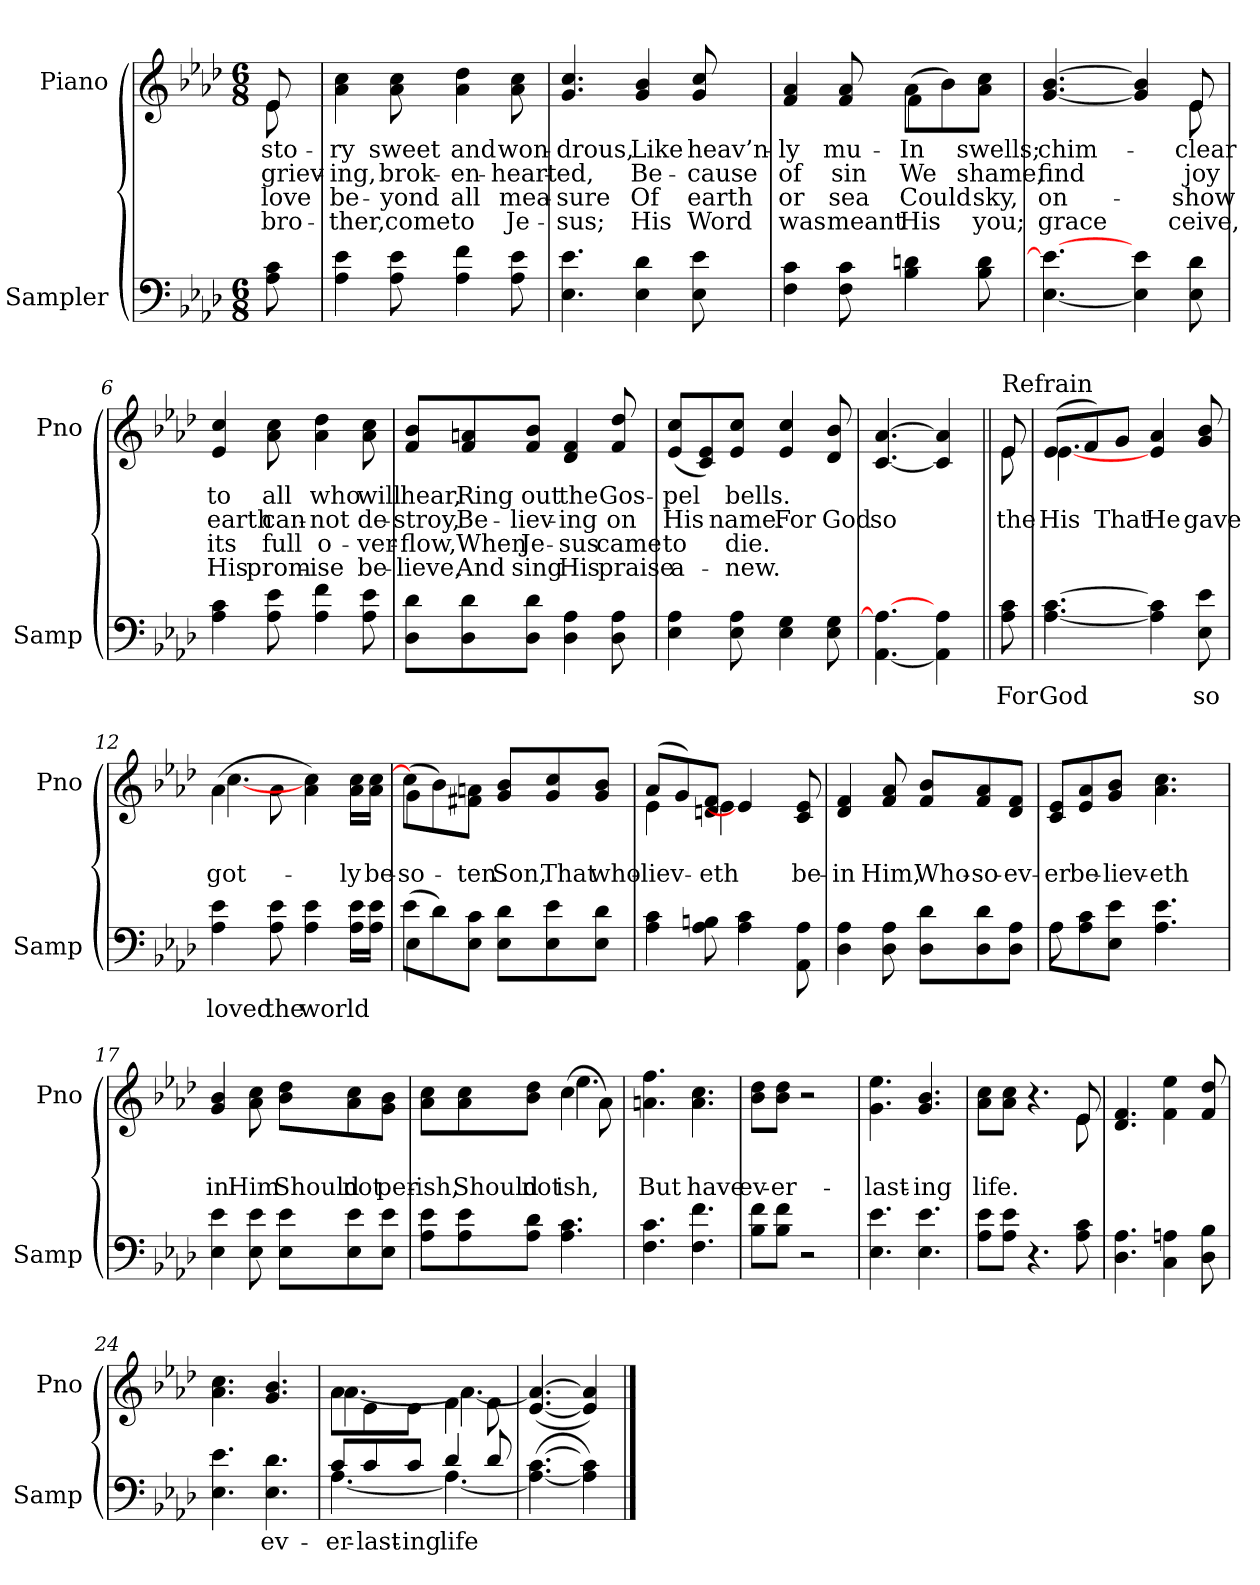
**kern	**text	**kern	**text	**text	**text	**text
*part2	*part2	*part1	*part1	*part1	*part1	*part1
*staff2	*staff2	*staff1	*staff1	*staff1	*staff1	*staff1
*I"Sampler	*	*I"Piano	*	*	*	*
*I'Samp	*	*I'Pno	*	*	*	*
*clefF4	*	*clefG2	*	*	*	*
*k[b-e-a-d-]	*	*k[b-e-a-d-]	*	*	*	*
*A-:	*	*A-:	*	*	*	*
*M6/8	*	*M6/8	*	*	*	*
=1	=1	=1	=1	=1	=1	=1
*	*	*^	*	*	*	*
8A- 8c	.	8e-/	8e-	sto-	griev-	love	bro-
*	*	*v	*v	*	*	*	*
=2	=2	=2	=2	=2	=2	=2
4A- 4e-	.	4a- 4cc	-ry	-ing,	be-	-ther,
8A- 8e-	.	8a- 8cc	sweet	brok-	-yond	come
4A- 4f	.	4a- 4dd-	and	-en-	all	to
8A- 8e-	.	8a- 8cc	won-	-heart-	mea-	Je-
=3	=3	=3	=3	=3	=3	=3
4.E- 4.e-	.	4.g 4.cc	-drous,	-ed,	-sure	-sus;
4E- 4d-	.	4g 4b-	Like	Be-	Of	His
8E- 8e-	.	8g 8cc	heav’n-	-cause	earth	Word
=4	=4	=4	=4	=4	=4	=4
*	*	*^	*	*	*	*
4F 4c	.	4f 4a-	4.ryy	-ly	of	or	was
8F 8c	.	8f 8a-	.	mu-	sin	sea	meant
4B- 4dn	.	(8a-\L	4f	In	We	Could	His
.	.	8b-\)	.	.	.	.	.
8B- 8d	.	8a-\ 8cc\J	8ryy	swells;	shame,	sky,	you;
=5	=5	=5	=5	=5	=5	=5	=5
[4.E- 4.e-_	.	[4.g [4.b-	8ryy	chim-	find	on-	grace
*	*	*v	*v	*	*	*	*
4E-] 4e-	.	4g] 4b-]	.	.	.	.
*	*	*^	*	*	*	*
8E- 8d-	.	8e-/	8e-	clear	joy	show	-ceive,
*	*	*v	*v	*	*	*	*
=6	=6	=6	=6	=6	=6	=6
4A- 4c	.	4e- 4cc	to	earth	its	His
8A- 8e-	.	8a- 8cc	all	can-	full	prom-
4A- 4f	.	4a- 4dd-	who	-not	o-	-ise
8A- 8e-	.	8a- 8cc	will	de-	-ver-	be-
=7	=7	=7	=7	=7	=7	=7
8D-\ 8d-\L	.	8f/ 8b-/L	hear,	-stroy,	-flow,	-lieve,
8D-\ 8d-\	.	8f/ 8an/	Ring	Be-	When	And
8D-\ 8d-\J	.	8f/ 8b-/J	out	-liev-	Je-	sing
4D- 4A-	.	4d- 4f	the	-ing	-sus	His
8D- 8A-	.	8f 8dd-	Gos-	on	came	praise
=8	=8	=8	=8	=8	=8	=8
4E- 4A-	.	(8e-/ 8cc/L	-pel	His	to	a-
.	.	8c/ 8e-/)	.	.	.	.
8E- 8A-	.	8e-/ 8cc/J	bells.	name.	die.	-new.
4E- 4G	.	4e- 4cc	.	For	.	.
8E- 8G	.	8d- 8b-	.	God	.	.
=9	=9	=9	=9	=9	=9	=9
[4.AA- 4.A-_	.	[4.c [4.a-	.	so	.	.
4AA-] 4A-	.	4c] 4a-]	.	.	.	.
=10||	=10||	=10||	=10||	=10||	=10||	=10||
*	*	*^	*	*	*	*
!	!	!LO:TX:t=Refrain	!	!	!	!	!
8A- 8c	For	8e-/	8e-	.	the	.	.
=11	=11	=11	=11	=11	=11	=11	=11
[4.A- [4.c	God	(8e-/L	[4.e-	.	His	.	.
.	.	8f/)	.	.	.	.	.
.	.	8g/J	.	.	That	.	.
4A-] 4c]	.	4e-/ 4a-/	4.ryy	.	He	.	.
8E- 8e-	so	8g 8b-	.	.	gave	.	.
=12	=12	=12	=12	=12	=12	=12	=12
4A- 4e-	loved	(4a-\	[4.cc	.	-got-	.	.
8A- 8e-	the	8a-\	.	.	.	.	.
4A- 4e-	world	4a- 4cc)	4.ryy	.	.	.	.
16A-\ 16e-\LL	.	16a-\ 16cc\LL	.	.	-ly	.	.
16A-\ 16e-\JJ	.	16a-\ 16cc\JJ	.	.	be-	.	.
=13	=13	=13	=13	=13	=13	=13	=13
*^	*	*	*	*	*	*	*
(8e-\L	4E-	.	(8cc\L]	4g	.	-so-	.	.
8d-\)	.	.	8b-\)	.	.	.	.	.
8E-\ 8c\J	2ryy	.	8f#X\ 8an\J	2ryy	.	-ten	.	.
8E-\ 8d-\L	.	.	8g/ 8b-/L	.	.	Son,	.	.
8E-\ 8e-\	.	.	8g/ 8cc/	.	.	That	.	.
8E-\ 8d-\J	.	.	8g/ 8b-/J	.	.	who-	.	.
*v	*v	*	*	*	*	*	*	*
=14	=14	=14	=14	=14	=14	=14	=14
4A- 4c	.	(8a-/L	4e-	.	-liev-	.	.
.	.	8g/)	.	.	.	.	.
8A- 8Bn	.	8dn/ 8f/J	4e-	.	-eth	.	.
4A- 4c	.	4e-/]	.	.	.	.	.
.	.	.	4ryy	.	.	.	.
8AA- 8A-	.	8c 8e-	.	.	be-	.	.
*	*	*v	*v	*	*	*	*
=15	=15	=15	=15	=15	=15	=15
4D- 4A-	.	4d- 4f	.	in	.	.
8D- 8A-	.	8f 8a-	.	Him,	.	.
8D-\ 8d-\L	.	8f/ 8b-/L	.	Who-	.	.
8D-\ 8d-\	.	8f/ 8a-/	.	-so-	.	.
8D-\ 8A-\J	.	8d-/ 8f/J	.	-ev-	.	.
=16	=16	=16	=16	=16	=16	=16
*^	*	*	*	*	*	*
8A-\L	8A-	.	8c/ 8e-/L	.	-er	.	.
8A-\ 8c\	2ryy	.	8e-/ 8a-/	.	be-	.	.
8E-\ 8e-\J	.	.	8g/ 8b-/J	.	-liev-	.	.
4.A- 4.e-	.	.	4.a- 4.cc	.	-eth	.	.
.	8ryy	.	.	.	.	.	.
*v	*v	*	*	*	*	*	*
=17	=17	=17	=17	=17	=17	=17
4E- 4e-	.	4g 4b-	.	in	.	.
8E- 8e-	.	8a- 8cc	.	Him	.	.
8E-\ 8e-\L	.	8b-\ 8dd-\L	.	Should	.	.
8E-\ 8e-\	.	8a-\ 8cc\	.	not	.	.
8E-\ 8e-\J	.	8g\ 8b-\J	.	per-	.	.
=18	=18	=18	=18	=18	=18	=18
*	*	*^	*	*	*	*
8A-\ 8e-\L	.	8a-\ 8cc\L	4.ryy	.	-ish,	.	.
8A-\ 8e-\	.	8a-\ 8cc\	.	.	Should	.	.
8A-\ 8d-\J	.	8b-\ 8dd-\J	.	.	not	.	.
4.A- 4.c	.	(4cc\	4.ee-	.	-ish,	.	.
.	.	8a-\)	.	.	.	.	.
*	*	*v	*v	*	*	*	*
=19	=19	=19	=19	=19	=19	=19
4.F 4.c	.	4.an 4.ff	.	But	.	.
4.F 4.f	.	4.a 4.cc	.	have	.	.
=20	=20	=20	=20	=20	=20	=20
8B-\ 8f\L	.	8b-\ 8dd-\L	.	ev-	.	.
8B-\ 8f\J	.	8b-\ 8dd-\J	.	-er-	.	.
2r	.	2r	.	.	.	.
=21	=21	=21	=21	=21	=21	=21
4.E- 4.e-	.	4.g 4.ee-	.	-last-	.	.
4.E- 4.e-	.	4.g 4.b-	.	-ing	.	.
=22	=22	=22	=22	=22	=22	=22
*	*	*^	*	*	*	*
8A-\ 8e-\L	.	8a-\ 8cc\L	8ryy	.	life.	.	.
*	*	*v	*v	*	*	*	*
8A-\ 8e-\J	.	8a-\ 8cc\J	.	.	.	.
4.r	.	4.r	.	.	.	.
*	*	*^	*	*	*	*
8A- 8c	.	8e-/	8e-	.	.	.	.
*	*	*v	*v	*	*	*	*
=23	=23	=23	=23	=23	=23	=23
4.D- 4.A-	.	4.d- 4.f	.	.	.	.
4C 4An	.	4f 4ee-	.	.	.	.
8D- 8B-	.	8f 8dd-	.	.	.	.
=24	=24	=24	=24	=24	=24	=24
4.E- 4.e-	.	4.a- 4.cc	.	.	.	.
4.E- 4.d-	ev-	4.g 4.b-	.	.	.	.
=25	=25	=25	=25	=25	=25	=25
*^	*	*^	*	*	*	*
(8c/L	[4.A-)	-er-	(8a-\L	[4.a-)	.	.	.	.
8c/	.	-last-	8e-\	.	.	.	.	.
8c/J	.	-ing	8e-\J	.	.	.	.	.
4d-/	4.A-_	life	4f\	4.a-_	.	.	.	.
8d-/	.	.	8f\	.	.	.	.	.
*v	*v	*	*	*	*	*	*	*
*	*	*v	*v	*	*	*	*
=26	=26	=26	=26	=26	=26	=26
(4.A-_ [4.c	.	([4.e- 4.a-_	.	.	.	.
4A-] 4c])	.	4e-] 4a-])	.	.	.	.
==	==	==	==	==	==	==
*-	*-	*-	*-	*-	*-	*-
